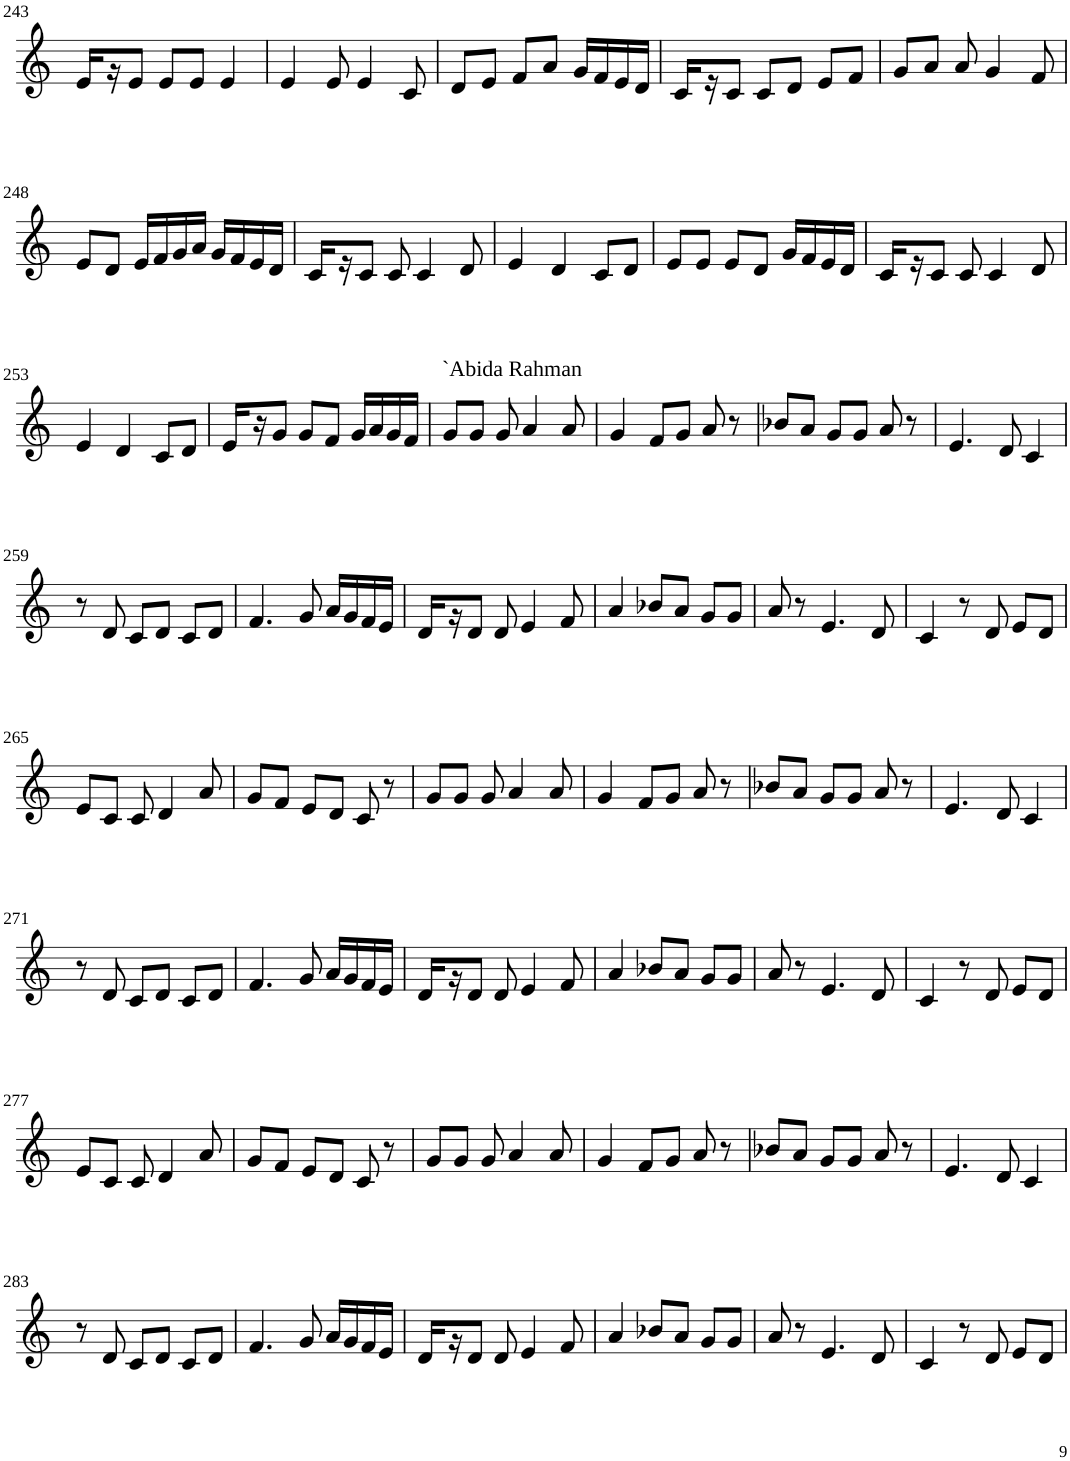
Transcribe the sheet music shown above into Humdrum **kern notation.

**kern
*part1
*staff1
*I"Violin
!!LO:PB:g=z
*clefG2
*k[]
*M3/4
=243
16e/LL
16r
8e/J
8e/L
8e/J
4e/
=244
4e/
8e/
4e/
8c/
=245
8d/L
8e/J
8f/L
8a/J
16g/LL
16f/
16e/
16d/JJ
=246
16c/LL
16r
8c/J
8c/L
8d/J
8e/L
8f/J
=247
8g/L
8a/J
8a/
4g/
8f/
!!LO:LB:g=z
=248
8e/L
8d/J
16e/LL
16f/
16g/
16a/JJ
16g/LL
16f/
16e/
16d/JJ
=249
16c/LL
16r
8c/J
8c/
4c/
8d/
=250
4e/
4d/
8c/L
8d/J
=251
8e/L
8e/J
8e/L
8d/J
16g/LL
16f/
16e/
16d/JJ
=252
16c/LL
16r
8c/J
8c/
4c/
8d/
!!LO:LB:g=z
=253
4e/
4d/
8c/L
8d/J
=254
16e/LL
16r
8g/J
8g/L
8f/J
16g/LL
16a/
16g/
16f/JJ
=255
!LO:TX:a:t=`Abida Rahman
8g/L
8g/J
8g/
4a/
8a/
=256
4g/
8f/L
8g/J
8a/
8r
=257
8b-X/L
8a/J
8g/L
8g/J
8a/
8r
=258
4.e/
8d/
4c/
!!LO:LB:g=z
=259
8r
8d/
8c/L
8d/J
8c/L
8d/J
=260
4.f/
8g/
16a/LL
16g/
16f/
16e/JJ
=261
16d/LL
16r
8d/J
8d/
4e/
8f/
=262
4a/
8b-X/L
8a/J
8g/L
8g/J
=263
8a/
8r
4.e/
8d/
=264
4c/
8r
8d/
8e/L
8d/J
!!LO:LB:g=z
=265
8e/L
8c/J
8c/
4d/
8a/
=266
8g/L
8f/J
8e/L
8d/J
8c/
8r
=267
8g/L
8g/J
8g/
4a/
8a/
=268
4g/
8f/L
8g/J
8a/
8r
=269
8b-X/L
8a/J
8g/L
8g/J
8a/
8r
=270
4.e/
8d/
4c/
!!LO:LB:g=z
=271
8r
8d/
8c/L
8d/J
8c/L
8d/J
=272
4.f/
8g/
16a/LL
16g/
16f/
16e/JJ
=273
16d/LL
16r
8d/J
8d/
4e/
8f/
=274
4a/
8b-X/L
8a/J
8g/L
8g/J
=275
8a/
8r
4.e/
8d/
=276
4c/
8r
8d/
8e/L
8d/J
!!LO:LB:g=z
=277
8e/L
8c/J
8c/
4d/
8a/
=278
8g/L
8f/J
8e/L
8d/J
8c/
8r
=279
8g/L
8g/J
8g/
4a/
8a/
=280
4g/
8f/L
8g/J
8a/
8r
=281
8b-X/L
8a/J
8g/L
8g/J
8a/
8r
=282
4.e/
8d/
4c/
!!LO:LB:g=z
=283
8r
8d/
8c/L
8d/J
8c/L
8d/J
=284
4.f/
8g/
16a/LL
16g/
16f/
16e/JJ
=285
16d/LL
16r
8d/J
8d/
4e/
8f/
=286
4a/
8b-X/L
8a/J
8g/L
8g/J
=287
8a/
8r
4.e/
8d/
=288
4c/
8r
8d/
8e/L
8d/J
=
*-
